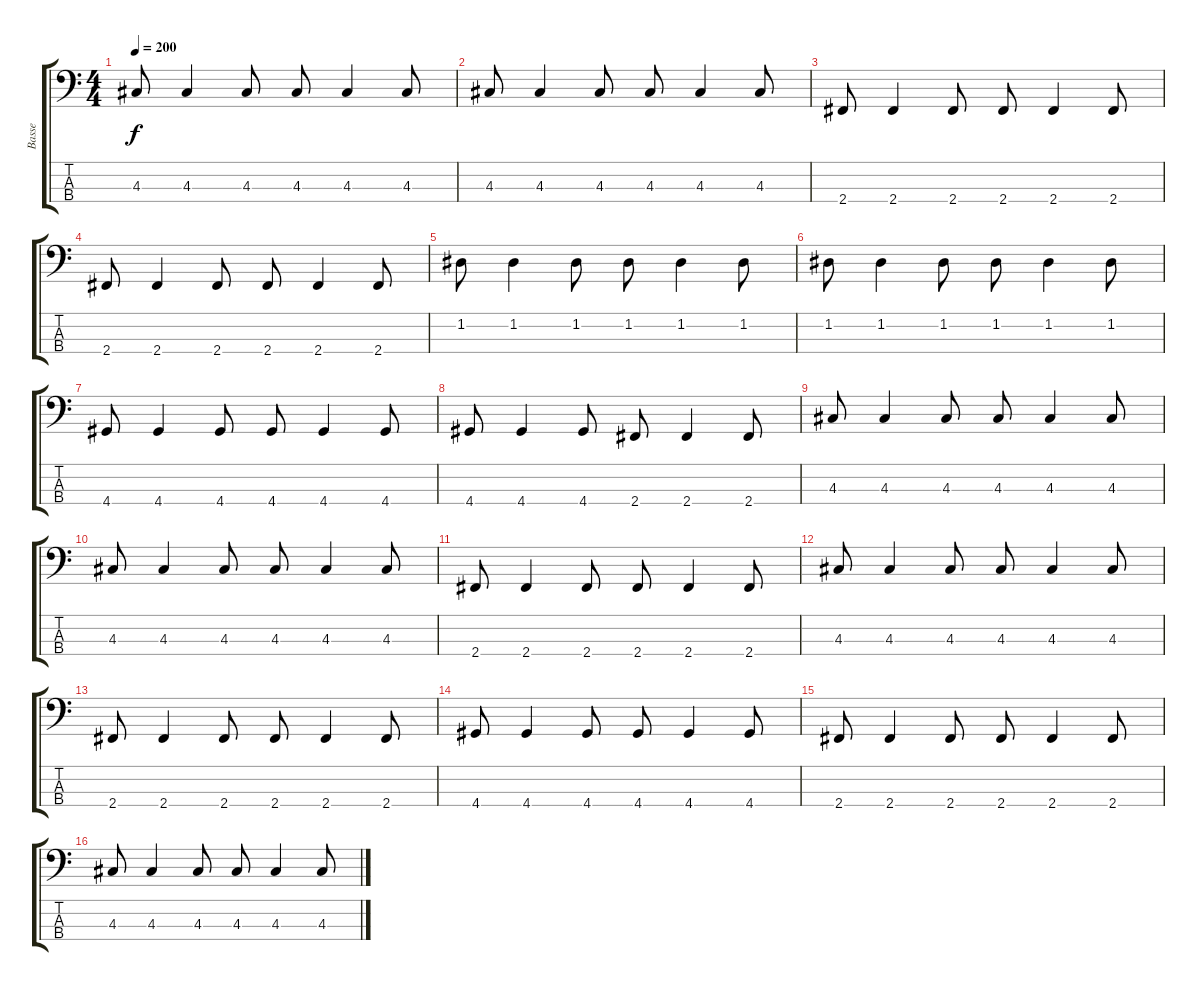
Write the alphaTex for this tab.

\track ("Basse" "Basse") {instrument electricbassfinger}
\staff {score tabs}
\tuning (G2 D2 A1 E1) {hide}
\ts (4 4)
\tempo 200
\clef f4
\ks c
4.3.8{dy f} 4.3.4 4.3.8 4.3.8 4.3.4 4.3.8 |
4.3.8 4.3.4 4.3.8 4.3.8 4.3.4 4.3.8 |
2.4.8 2.4.4 2.4.8 2.4.8 2.4.4 2.4.8 |
2.4.8 2.4.4 2.4.8 2.4.8 2.4.4 2.4.8 |
1.2.8 1.2.4 1.2.8 1.2.8 1.2.4 1.2.8 |
1.2.8 1.2.4 1.2.8 1.2.8 1.2.4 1.2.8 |
4.4.8 4.4.4 4.4.8 4.4.8 4.4.4 4.4.8 |
4.4.8 4.4.4 4.4.8 2.4.8 2.4.4 2.4.8 |
4.3.8 4.3.4 4.3.8 4.3.8 4.3.4 4.3.8 |
4.3.8 4.3.4 4.3.8 4.3.8 4.3.4 4.3.8 |
2.4.8 2.4.4 2.4.8 2.4.8 2.4.4 2.4.8 |
4.3.8 4.3.4 4.3.8 4.3.8 4.3.4 4.3.8 |
2.4.8 2.4.4 2.4.8 2.4.8 2.4.4 2.4.8 |
4.4.8 4.4.4 4.4.8 4.4.8 4.4.4 4.4.8 |
2.4.8 2.4.4 2.4.8 2.4.8 2.4.4 2.4.8 |
4.3.8 4.3.4 4.3.8 4.3.8 4.3.4 4.3.8
